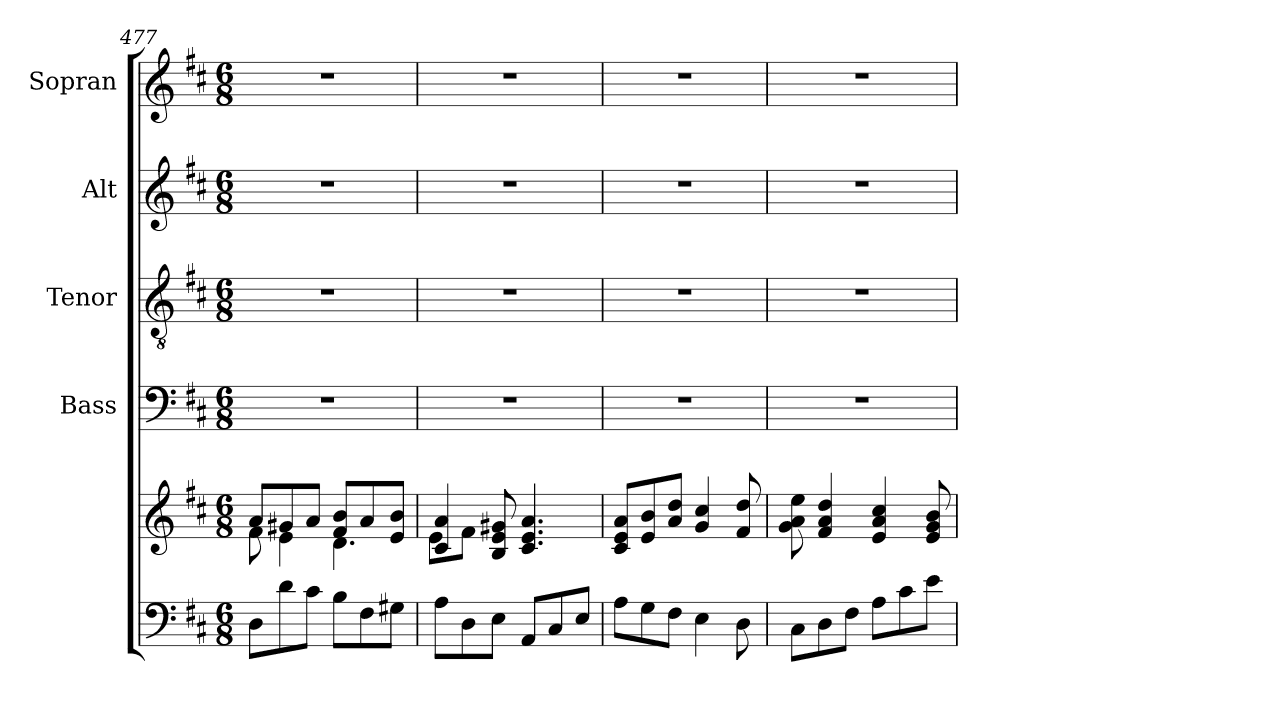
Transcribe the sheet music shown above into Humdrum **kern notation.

**kern	**kern	**kern	**kern	**kern	**kern
*part5	*part5	*part4	*part3	*part2	*part1
*staff6	*staff5	*staff4	*staff3	*staff2	*staff1
*	*	*I"Bass	*I"Tenor	*I"Alt	*I"Sopran
*	*	*I'B.	*I'T.	*I'A.	*I'S.
*clefF4	*clefG2	*clefF4	*clefGv2	*clefG2	*clefG2
*k[f#c#]	*k[f#c#]	*k[f#c#]	*k[f#c#]	*k[f#c#]	*k[f#c#]
*D:	*D:	*D:	*D:	*D:	*D:
*M6/8	*M6/8	*M6/8	*M6/8	*M6/8	*M6/8
=477	=477	=477	=477	=477	=477
*	*^	*	*	*	*
8D\L	8a/L	8f#\	2.r	2.r	2.r	2.r
8d\	8g#X/	4e\	.	.	.	.
8c#\J	8a/J	.	.	.	.	.
8B\L	8f#/ 8b/L	4.d\	.	.	.	.
8F#\	8a/	.	.	.	.	.
8G#X\J	8e/ 8b/J	.	.	.	.	.
=478	=478	=478	=478	=478	=478	=478
8A\L	4c#/ 4a/	8e\L	2.r	2.r	2.r	2.r
8D\	.	8f#\J	.	.	.	.
8E\J	8B/ 8e/ 8g#X/	2ryy	.	.	.	.
8AA/L	4.c#/ 4.e/ 4.a/	.	.	.	.	.
8C#/	.	.	.	.	.	.
8E/J	.	.	.	.	.	.
*	*v	*v	*	*	*	*
!!LO:PB:g=z
=479	=479	=479	=479	=479	=479
8A\L	8c#/ 8e/ 8a/L	2.r	2.r	2.r	2.r
8G\	8e/ 8b/	.	.	.	.
8F#\J	8a/ 8dd/J	.	.	.	.
4E\	4g/ 4cc#/	.	.	.	.
8D\	8f#/ 8dd/	.	.	.	.
=480	=480	=480	=480	=480	=480
8C#\L	8g\ 8a\ 8ee\	2.r	2.r	2.r	2.r
8D\	4f#/ 4a/ 4dd/	.	.	.	.
8F#\J	.	.	.	.	.
8A\L	4e/ 4a/ 4cc#/	.	.	.	.
8c#\	.	.	.	.	.
8e\J	8e/ 8g/ 8b/	.	.	.	.
=	=	=	=	=	=
*-	*-	*-	*-	*-	*-
